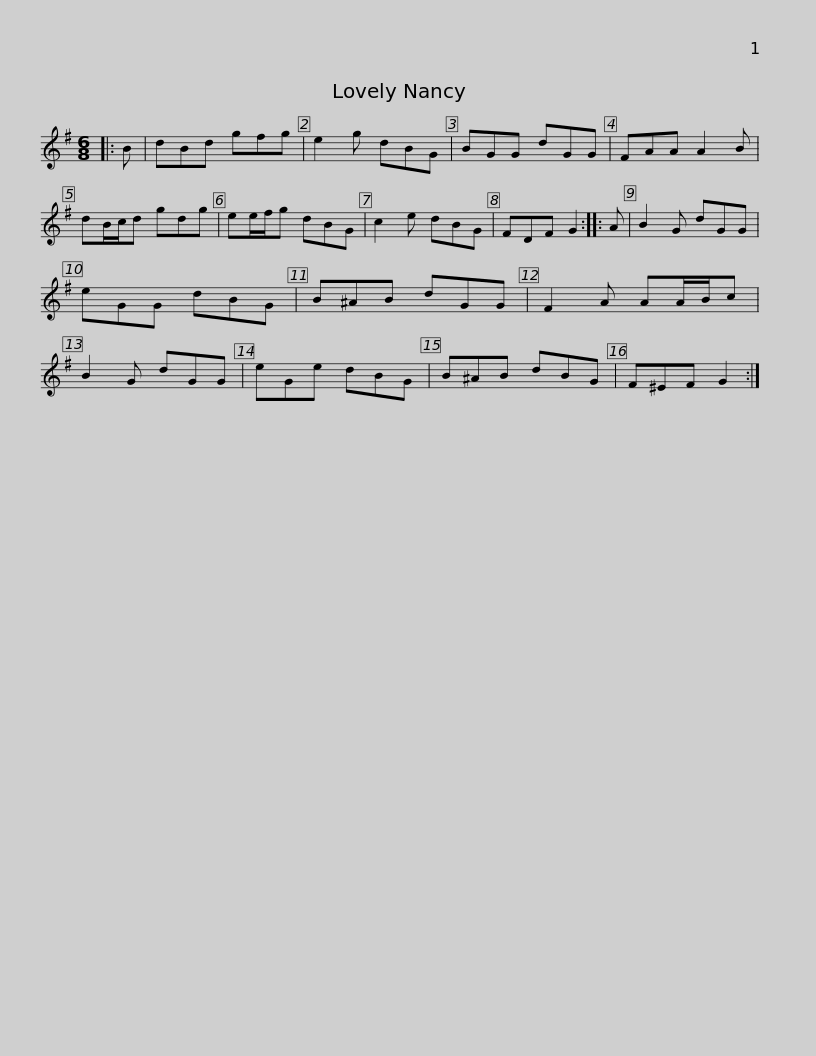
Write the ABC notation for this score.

X:1
L:1/8
M:6/8
I:linebreak $
K:G
V:1 treble
V:1
|: B | dBd gfg | e2 g dBG | BGG dGG | FAA A2 B | %5
 dB/c/d gdg | ee/f/g dBG | c2 e dBG |$ FDF G2 :: A | %10
 B2 G dGG | eGG dBG | B^AB dGG | F2 A AA/B/c | B2 G dGG | %15
 eGe dBG |$ B^AB dBG | F^EF G2 :| %18
